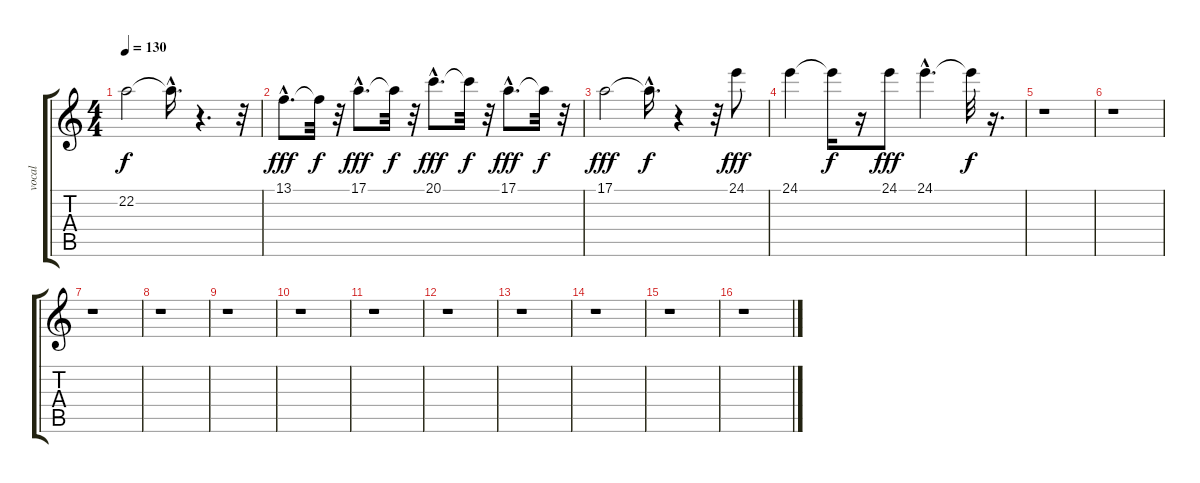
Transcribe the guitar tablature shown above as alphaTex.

\track ("vocal" "vocal") {instrument violin}
\staff {score tabs}
\tuning (E4 B3 G3 D3 A2 E2) {hide}
\ts (4 4)
\tempo 130
\clef g2
\ks c
22.2{t}.2{dy f} 22.2{hac t}.16{d} r.4{d} r.32 |
13.1{hac}.8{d dy fff} 13.1{t}.32{dy f} r.32 17.1{hac}.8{d dy fff} 17.1{t}.32{dy f} r.32 20.1{hac}.8{d dy fff} 20.1{t}.32{dy f} r.32 17.1{hac}.8{d dy fff} 17.1{t}.32{dy f} r.32 |
17.1.2{dy fff} 17.1{hac t}.16{d dy f} r.4 r.32 24.1.8{dy fff} |
24.1.4 24.1{t}.16{dy f} r.16 24.1.8{dy fff} 24.1{hac}.4{d} 24.1{t}.32{dy f} r.16{d} |
r.1 |
r.1 |
r.1 |
r.1 |
r.1 |
r.1 |
r.1 |
r.1 |
r.1 |
r.1 |
r.1 |
r.1
